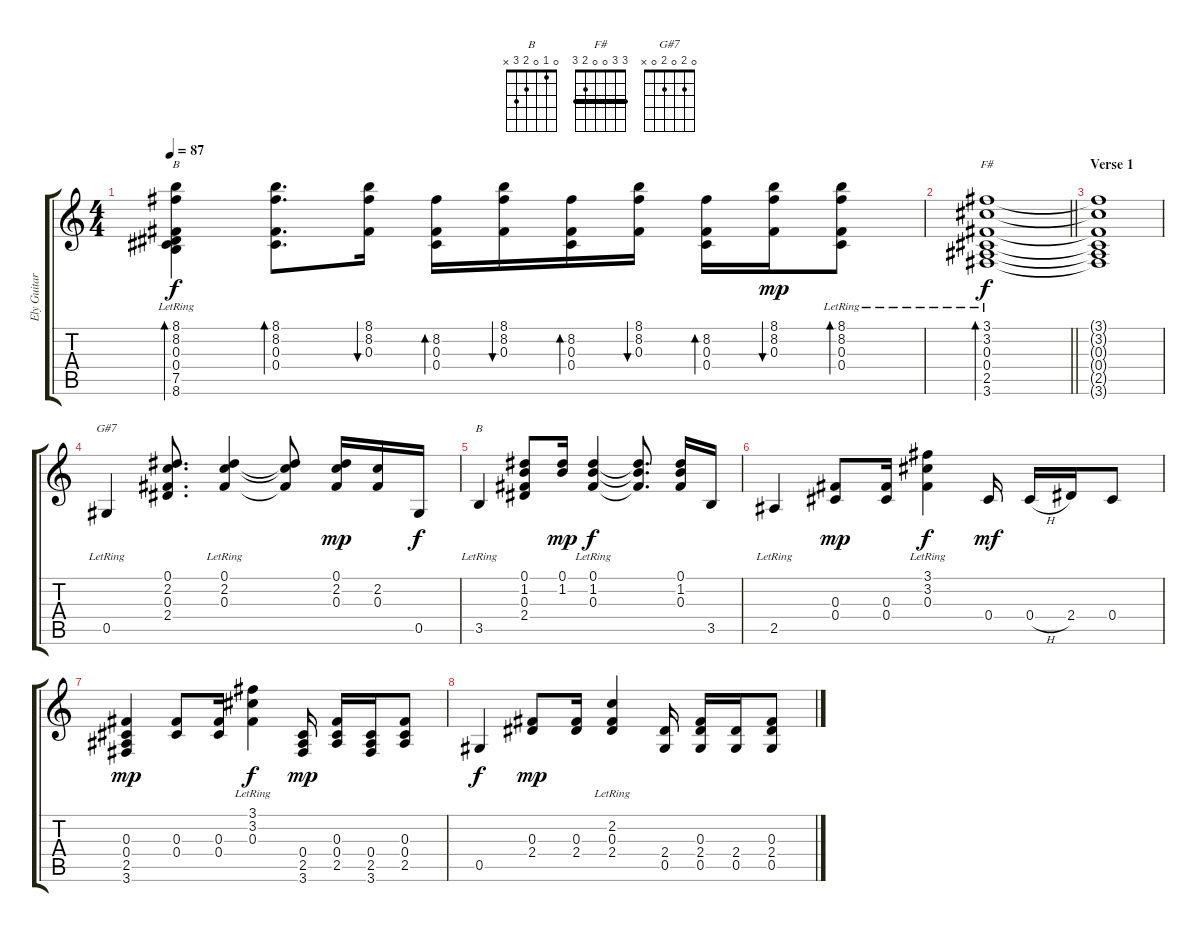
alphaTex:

\track ("Ely Guitar" "Ely Guitar") {instrument acousticguitarsteel}
\staff {score tabs}
\tuning (Eb4 Bb3 Gb3 Db3 Ab2 Eb2) {hide}
\chord ("B" 8 8 x x 7 8) {firstfret 6 barre 8}
\chord ("F#" 3 3 0 0 2 3) {barre 3}
\chord ("G#7" 0 2 0 2 0 x)
\chord ("B" 0 1 0 2 3 x)
\ts (4 4)
\tempo 87
\clef g2
\ks c
(8.1 8.2 0.3 0.4{lr} 7.5{lr} 8.6{lr}).4{bd 60 ch "B" dy f} (8.1 8.2 0.3 0.4).8{d bd 30} (8.1 8.2 0.3).16{bu 30} (8.2 0.3 0.4).16{bd 30} (8.1 8.2 0.3).16{bu 30} (8.2 0.3 0.4).16{bd 30} (8.1 8.2 0.3).16{bu 30} (8.2 0.3 0.4).16{bd 30} (8.1 8.2 0.3).16{bu 30 dy mp} (8.1{lr} 8.2{lr} 0.3{lr} 0.4{lr}).8{bd 30} |
\barLineRight lightlight
(3.1 3.2 0.3 0.4{lr} 2.5{lr} 3.6{lr}).1{bd 60 ch "F#" dy f} |
\section ("" "Verse 1")
(3.1{t} 3.2{t} 0.3{t} 0.4{t} 2.5{t} 3.6{t}).1 |
0.5{lr}.4{ch "G#7"} (0.1 2.2 0.3 2.4).8{d} (0.1{lr} 2.2{lr} 0.3{lr}).4 (0.1{t} 2.2{t} 0.3{t}).8 (0.1 2.2 0.3).16{dy mp} (2.2 0.3).16 0.5.16{dy f} |
3.5{lr}.4{ch "B"} (0.1 1.2 0.3 2.4).8 (0.1 1.2).16{dy mp} (0.1{lr} 1.2{lr} 0.3{lr}).4{dy f} (0.1{t} 1.2{t} 0.3{t}).8{d} (0.1 1.2 0.3).16 3.5.16 |
2.5{lr}.4 (0.3 0.4).8{dy mp} (0.3 0.4).16 (3.1{lr} 3.2{lr} 0.3{lr}).4{dy f} 0.4.16{dy mf} 0.4{h}.16 2.4.16 0.4.8 |
(0.3 0.4 2.5 3.6).4{dy mp} (0.3 0.4).8 (0.3 0.4).16 (3.1{lr} 3.2{lr} 0.3{lr}).4{dy f} (0.4 2.5 3.6).16{dy mp} (0.3 0.4 2.5).16 (0.4 2.5 3.6).16 (0.3 0.4 2.5).8 |
0.5.4{dy f} (0.3 2.4).8{dy mp} (0.3 2.4).16 (2.2{lr} 0.3{lr} 2.4).4 (2.4 0.5).16 (0.3 2.4 0.5).16 (2.4 0.5).16 (0.3 2.4 0.5).8
